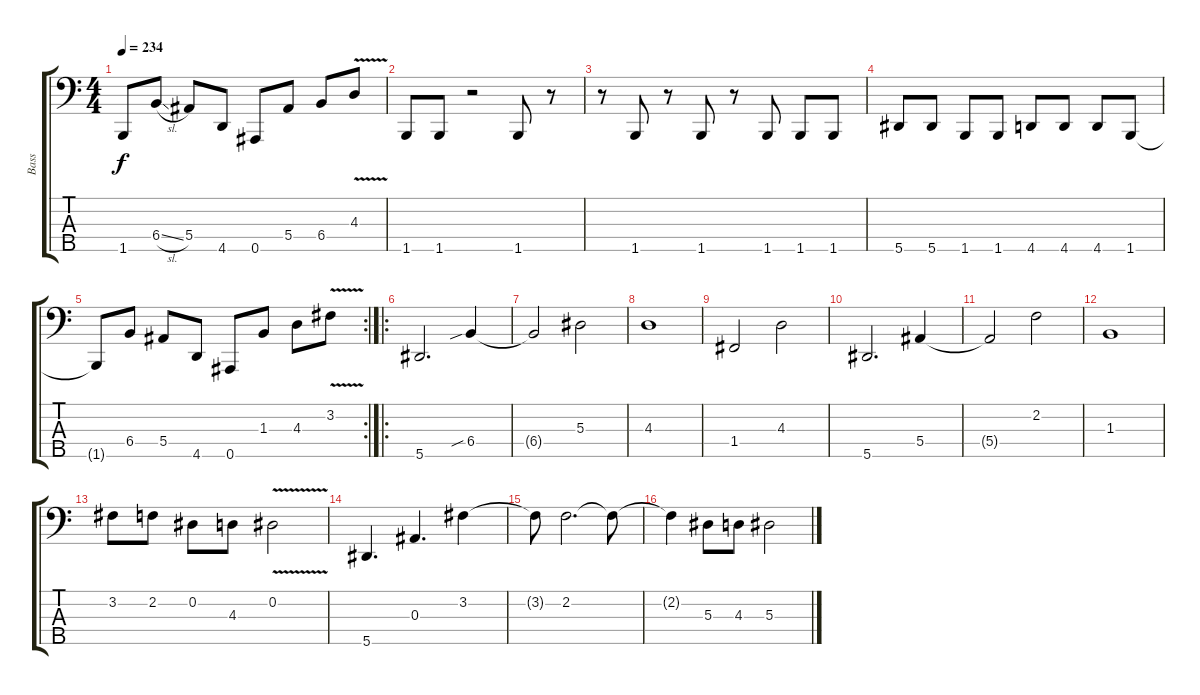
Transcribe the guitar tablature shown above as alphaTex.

\track ("Bass" "Bass") {instrument electricbassfinger}
\staff {score tabs}
\tuning (Ab2 Eb2 Bb1 F1 Bb0) {hide}
\ts (4 4)
\tempo 234
\clef f4
\ks c
1.5{t}.8{dy f} 6.4{sl}.8 5.4.8 4.5.8 0.5.8 5.4.8 6.4.8 4.3{v}.8 |
1.5.8 1.5.8 r.2 1.5.8 r.8 |
r.8 1.5.8 r.8 1.5.8 r.8 1.5.8 1.5.8 1.5.8 |
5.5.8 5.5.8 1.5.8 1.5.8 4.5.8 4.5.8 4.5.8 1.5.8 |
\rc 2
1.5{t}.8 6.4.8 5.4.8 4.5.8 0.5.8 1.3.8 4.3.8 3.2{v}.8 |
\ro
5.5.2{d} 6.4{sib}.4 |
6.4{t}.2 5.3.2 |
4.3.1 |
1.4.2 4.3.2 |
5.5.2{d} 5.4.4 |
5.4{t}.2 2.2.2 |
1.3.1 |
3.2.8 2.2.8 0.2.8 4.3.8 0.2{v}.2 |
5.5.4{d} 0.3.4{d} 3.2.4 |
3.2{t}.8 2.2.2{d} 2.2{t}.8 |
2.2{t}.4 5.3.8 4.3.8 5.3.2
